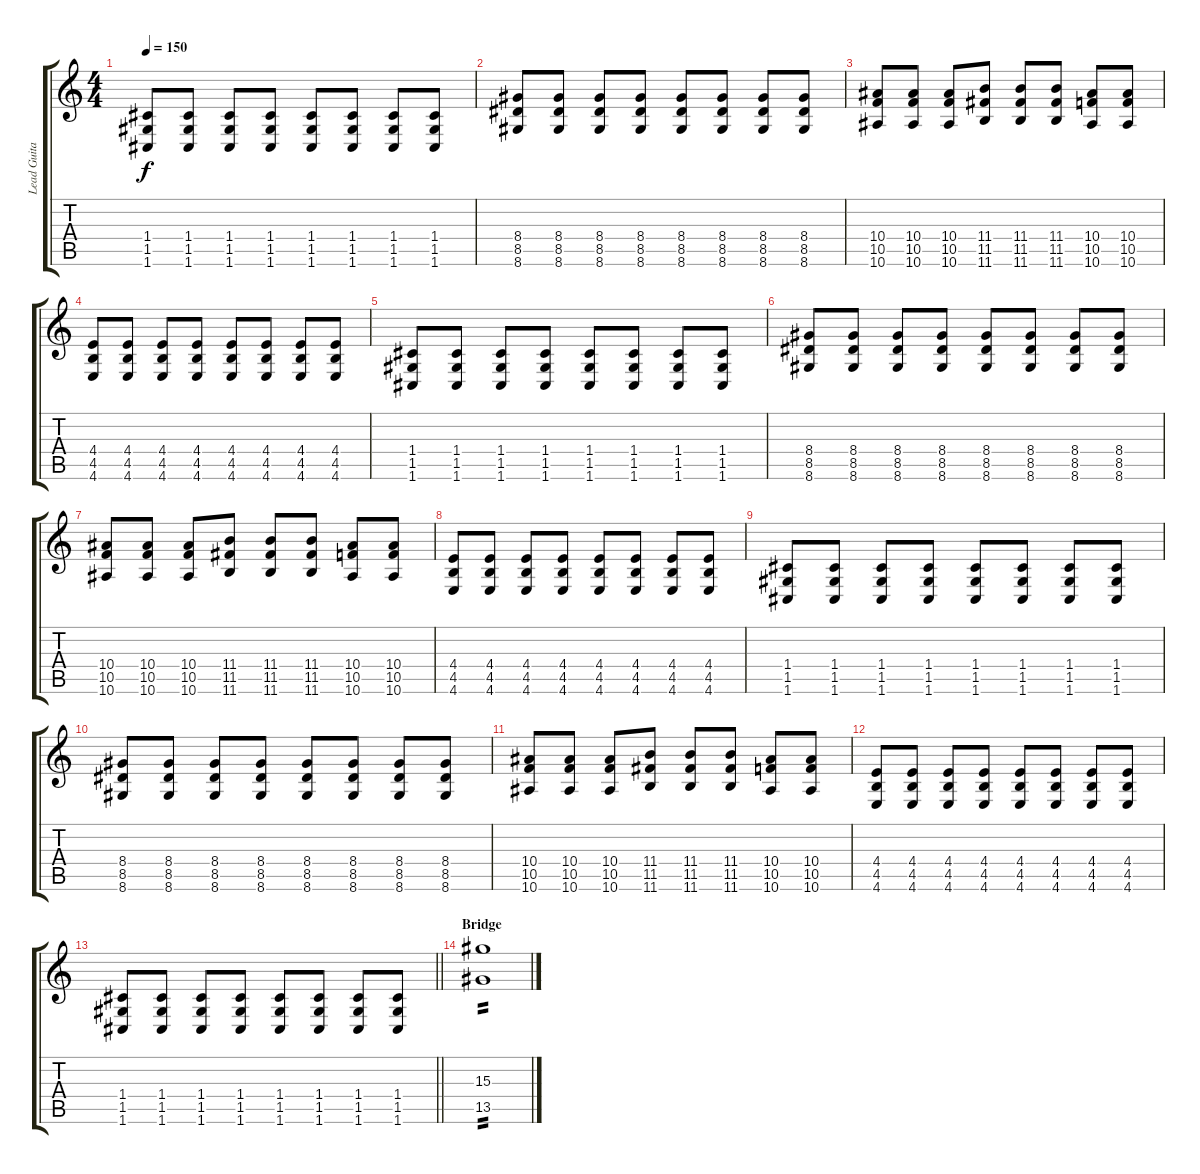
\track ("Lead Guitar" "Lead Guita") {instrument overdrivenguitar}
\staff {score tabs}
\tuning (D4 A3 F3 C3 G2 C2) {hide}
\ts (4 4)
\tempo 150
\clef g2
\ks c
(1.4 1.5 1.6).8{dy f} (1.4 1.5 1.6).8 (1.4 1.5 1.6).8 (1.4 1.5 1.6).8 (1.4 1.5 1.6).8 (1.4 1.5 1.6).8 (1.4 1.5 1.6).8 (1.4 1.5 1.6).8 |
(8.4 8.5 8.6).8 (8.4 8.5 8.6).8 (8.4 8.5 8.6).8 (8.4 8.5 8.6).8 (8.4 8.5 8.6).8 (8.4 8.5 8.6).8 (8.4 8.5 8.6).8 (8.4 8.5 8.6).8 |
(10.4 10.5 10.6).8 (10.4 10.5 10.6).8 (10.4 10.5 10.6).8 (11.4 11.5 11.6).8 (11.4 11.5 11.6).8 (11.4 11.5 11.6).8 (10.4 10.5 10.6).8 (10.4 10.5 10.6).8 |
(4.4 4.5 4.6).8 (4.4 4.5 4.6).8 (4.4 4.5 4.6).8 (4.4 4.5 4.6).8 (4.4 4.5 4.6).8 (4.4 4.5 4.6).8 (4.4 4.5 4.6).8 (4.4 4.5 4.6).8 |
(1.4 1.5 1.6).8 (1.4 1.5 1.6).8 (1.4 1.5 1.6).8 (1.4 1.5 1.6).8 (1.4 1.5 1.6).8 (1.4 1.5 1.6).8 (1.4 1.5 1.6).8 (1.4 1.5 1.6).8 |
(8.4 8.5 8.6).8 (8.4 8.5 8.6).8 (8.4 8.5 8.6).8 (8.4 8.5 8.6).8 (8.4 8.5 8.6).8 (8.4 8.5 8.6).8 (8.4 8.5 8.6).8 (8.4 8.5 8.6).8 |
(10.4 10.5 10.6).8 (10.4 10.5 10.6).8 (10.4 10.5 10.6).8 (11.4 11.5 11.6).8 (11.4 11.5 11.6).8 (11.4 11.5 11.6).8 (10.4 10.5 10.6).8 (10.4 10.5 10.6).8 |
(4.4 4.5 4.6).8 (4.4 4.5 4.6).8 (4.4 4.5 4.6).8 (4.4 4.5 4.6).8 (4.4 4.5 4.6).8 (4.4 4.5 4.6).8 (4.4 4.5 4.6).8 (4.4 4.5 4.6).8 |
(1.4 1.5 1.6).8 (1.4 1.5 1.6).8 (1.4 1.5 1.6).8 (1.4 1.5 1.6).8 (1.4 1.5 1.6).8 (1.4 1.5 1.6).8 (1.4 1.5 1.6).8 (1.4 1.5 1.6).8 |
(8.4 8.5 8.6).8 (8.4 8.5 8.6).8 (8.4 8.5 8.6).8 (8.4 8.5 8.6).8 (8.4 8.5 8.6).8 (8.4 8.5 8.6).8 (8.4 8.5 8.6).8 (8.4 8.5 8.6).8 |
(10.4 10.5 10.6).8 (10.4 10.5 10.6).8 (10.4 10.5 10.6).8 (11.4 11.5 11.6).8 (11.4 11.5 11.6).8 (11.4 11.5 11.6).8 (10.4 10.5 10.6).8 (10.4 10.5 10.6).8 |
(4.4 4.5 4.6).8 (4.4 4.5 4.6).8 (4.4 4.5 4.6).8 (4.4 4.5 4.6).8 (4.4 4.5 4.6).8 (4.4 4.5 4.6).8 (4.4 4.5 4.6).8 (4.4 4.5 4.6).8 |
\barLineRight lightlight
(1.4 1.5 1.6).8 (1.4 1.5 1.6).8 (1.4 1.5 1.6).8 (1.4 1.5 1.6).8 (1.4 1.5 1.6).8 (1.4 1.5 1.6).8 (1.4 1.5 1.6).8 (1.4 1.5 1.6).8 |
\section ("" "Bridge")
(15.3 13.5).1{tp 2}
